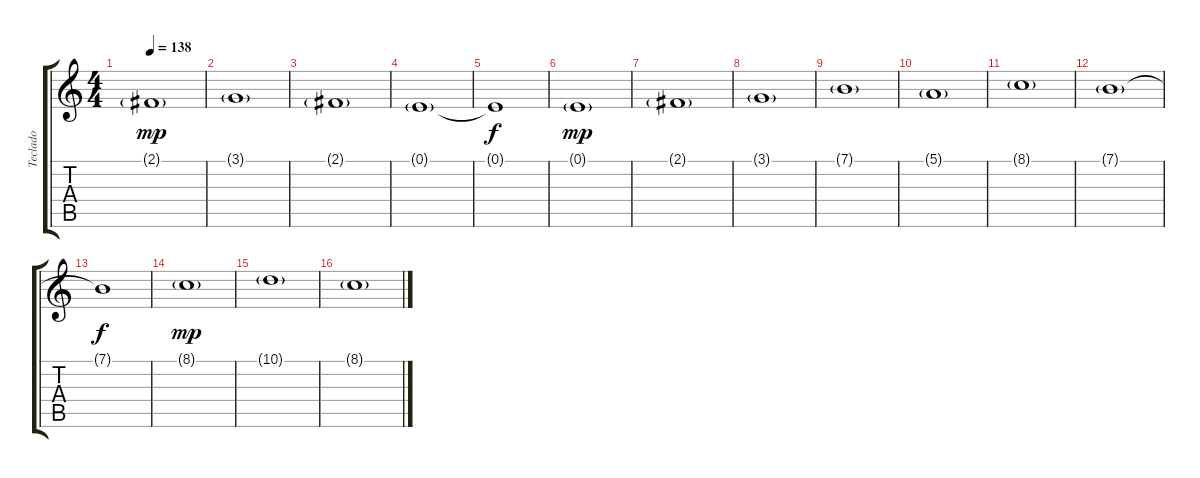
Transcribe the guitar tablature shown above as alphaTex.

\track ("Teclado" "Teclado") {instrument stringensemble2}
\staff {score tabs}
\tuning (E4 B3 G3 D3 A2 E2) {hide}
\ts (4 4)
\tempo 138
\clef g2
\ks c
2.1{g}.1{dy mp} |
3.1{g}.1 |
2.1{g}.1 |
0.1{g}.1 |
0.1{t}.1{dy f} |
0.1{g}.1{dy mp} |
2.1{g}.1 |
3.1{g}.1 |
7.1{g}.1 |
5.1{g}.1 |
8.1{g}.1 |
7.1{g}.1 |
7.1{t}.1{dy f} |
8.1{g}.1{dy mp} |
10.1{g}.1 |
8.1{g}.1
